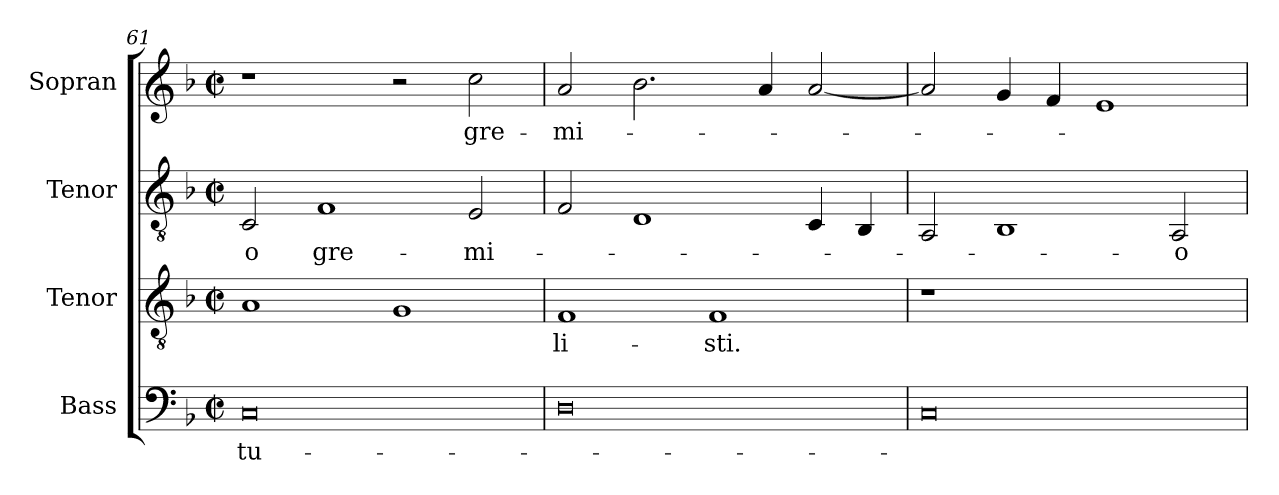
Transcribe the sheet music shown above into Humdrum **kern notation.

**kern	**text	**kern	**text	**kern	**text	**kern	**text
*part4	*part4	*part3	*part3	*part2	*part2	*part1	*part1
*staff4	*staff4	*staff3	*staff3	*staff2	*staff2	*staff1	*staff1
*I"Bass	*	*I"Tenor	*	*I"Tenor	*	*I"Sopran	*
*	*	*I'Tenor	*	*	*	*	*
!!LO:LB:g=z
*clefF4	*	*clefGv2	*	*clefGv2	*	*clefG2	*
*	*	*ITrd7c12	*	*ITrd7c12	*	*	*
*k[b-]	*	*k[b-]	*	*k[b-]	*	*k[b-]	*
*F:	*	*F:	*	*F:	*	*F:	*
*M2/2	*	*M2/2	*	*M2/2	*	*M2/2	*
*met(c|)	*	*met(c|)	*	*met(c|)	*	*met(c|)	*
=61	=61	=61	=61	=61	=61	=61	=61
!	!LO:LY:b:color=#000000	!	!	!	!	!	!
!	!	!	!	!	!LO:LY:b:color=#000000	!	!
0Ci	-tu-	1AAi	.	2CCi/	-o	1r	.
!	!	!	!	!	!LO:LY:b:color=#000000	!	!
.	.	.	.	1FFi	gre-	.	.
.	.	1GGi	.	.	.	2r	.
!	!	!	!	!	!LO:LY:b:color=#000000	!	!
!	!	!	!	!	!	!	!LO:LY:b:color=#000000
.	.	.	.	2EEi/	-mi-	2cci\	gre-
=62	=62	=62	=62	=62	=62	=62	=62
!	!	!	!LO:LY:b:color=#000000	!	!	!	!
!	!	!	!	!	!	!	!LO:LY:b:color=#000000
0Di	.	1FFi	-li-	2FFi/	.	2ai/	-mi-
.	.	.	.	1DDi	.	2.b-i\	.
!	!	!	!LO:LY:b:color=#000000	!	!	!	!
.	.	1FFi	-sti.	.	.	.	.
.	.	.	.	.	.	4ai/	.
.	.	.	.	4CCi/	.	[<2ai/	.
.	.	.	.	4BBB-i/	.	.	.
=63	=63	=63	=63	=63	=63	=63	=63
!	!	!LO:N:vis=1	!	!	!	!	!
0Ci	.	1r	.	2AAAi/	.	2ai/]	.
.	.	.	.	1BBB-i	.	4gi/	.
.	.	.	.	.	.	4fi/	.
.	.	1ryy	.	.	.	1ei	.
!	!	!	!	!	!LO:LY:b:color=#000000	!	!
.	.	.	.	2AAAi/	-o	.	.
=	=	=	=	=	=	=	=
*-	*-	*-	*-	*-	*-	*-	*-
